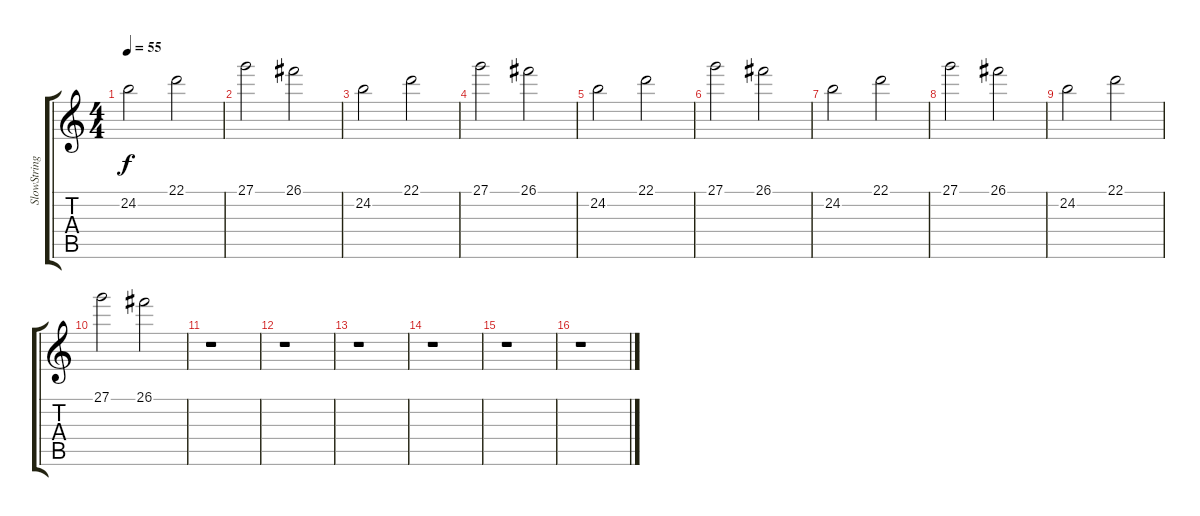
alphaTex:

\track ("SlowString          " "SlowString") {instrument stringensemble2}
\staff {score tabs}
\tuning (E4 B3 G3 D3 A2 E2) {hide}
\ts (4 4)
\tempo 55
\clef g2
\ks c
24.2.2{dy f} 22.1.2 |
27.1.2 26.1.2 |
24.2.2 22.1.2 |
27.1.2 26.1.2 |
24.2.2 22.1.2 |
27.1.2 26.1.2 |
24.2.2 22.1.2 |
27.1.2 26.1.2 |
24.2.2 22.1.2 |
27.1.2 26.1.2 |
r.1 |
r.1 |
r.1 |
r.1 |
r.1 |
r.1
